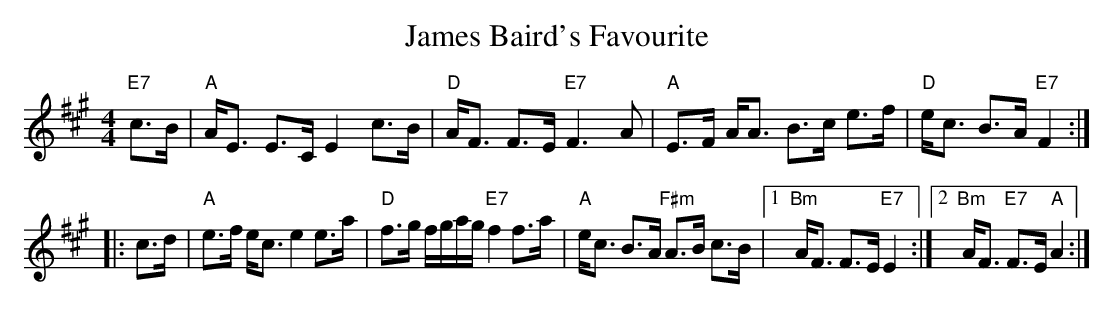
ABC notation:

X:1
T: James Baird's Favourite
M: 4/4
L: 1/16
K: A
"E7"c3B \
| "A"AE3 E3C E4 c3B \
| "D"AF3 F3E "E7"F6 A2 \
| "A"E3F AA3 B3c e3f \
| "D"ec3 B3A "E7"F4 :|
|: c3d \
| "A"e3f ec3 e4 e3a \
| "D"f3g fgag "E7"f4 f3a \
| "A"ec3 B3A "F#m"A3B c3B \
|1 "Bm"AF3 F3E "E7"E4 \
:|2 "Bm"AF3 "E7"F3E "A"A4 :|
